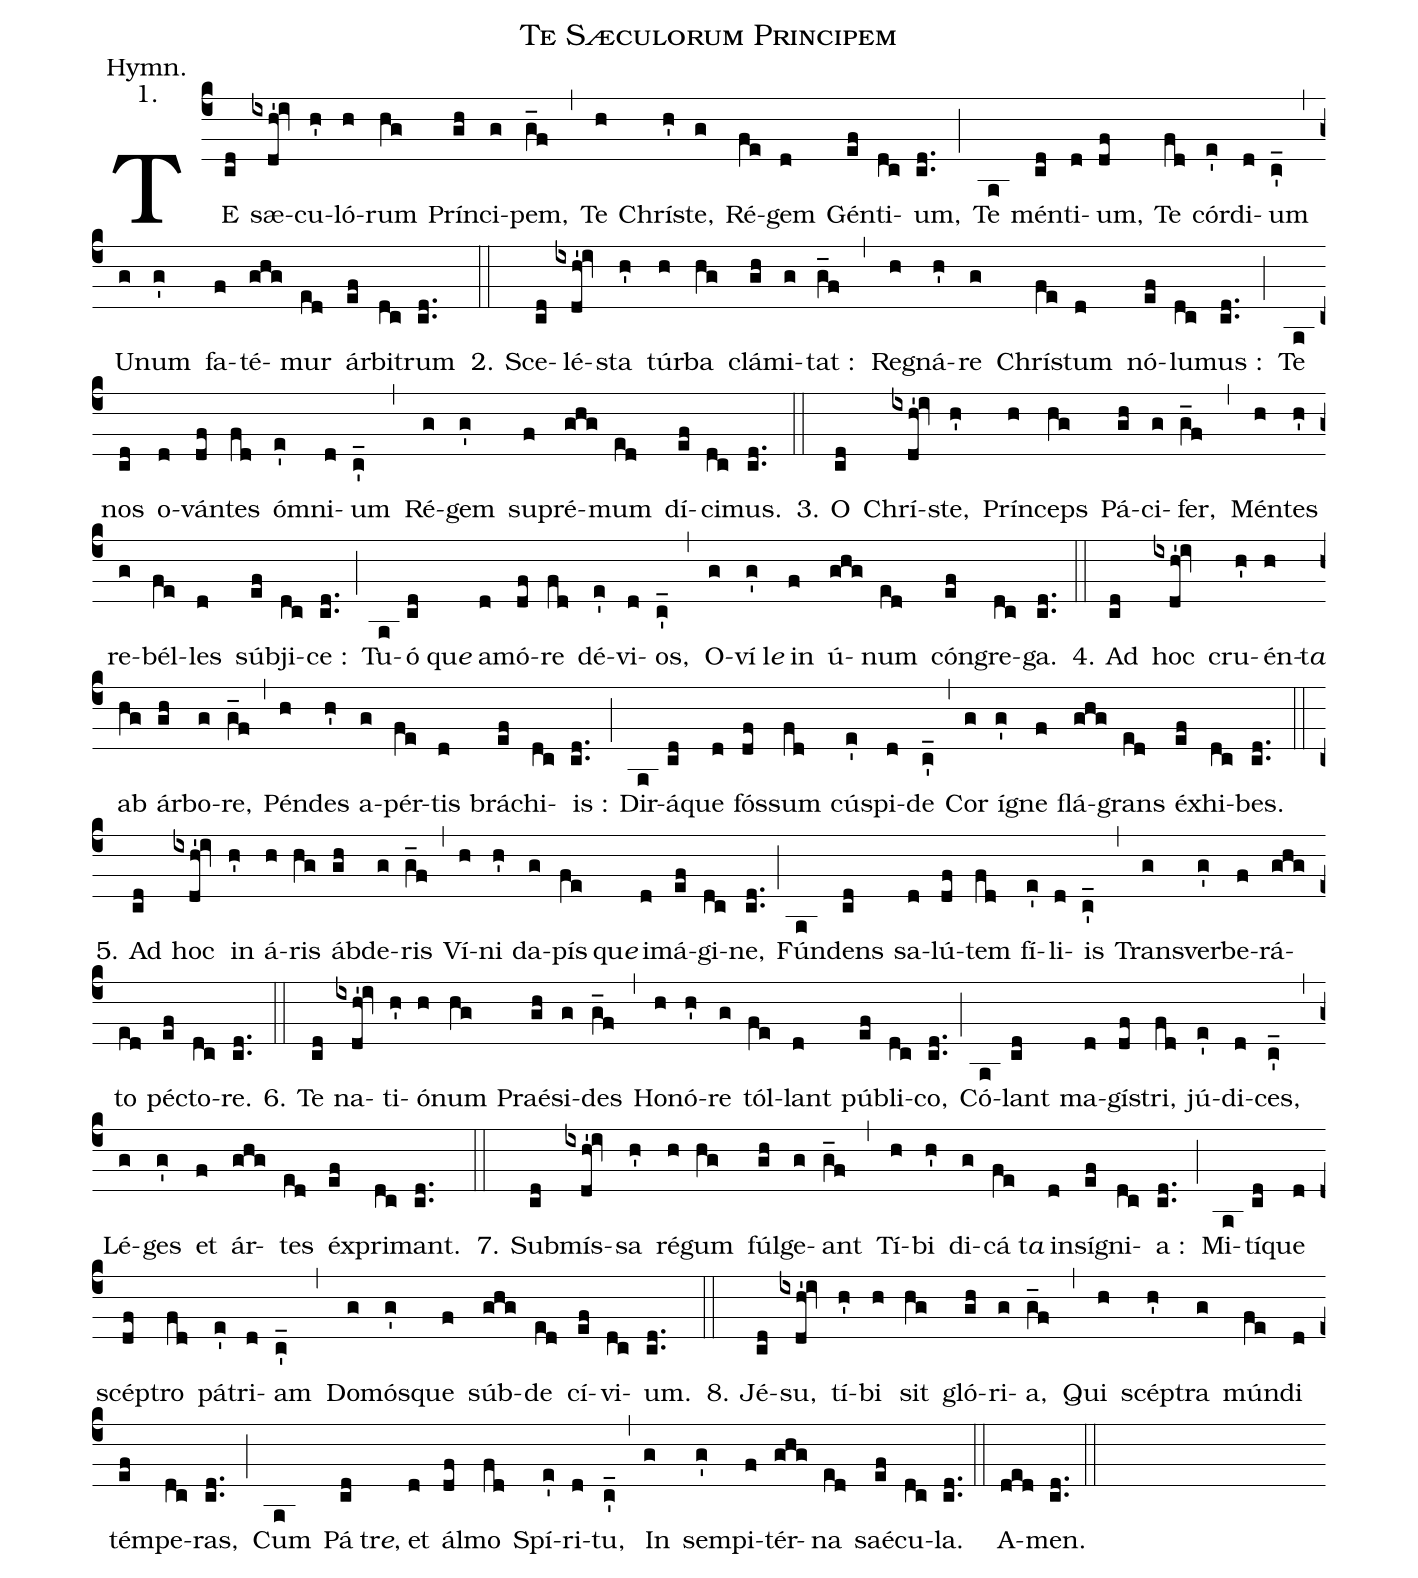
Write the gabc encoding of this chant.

name: Te Sæculorum Principem;
office-part: Hymn for Christ the King;
mode: 1;
annotation: Hymn.;
annotation: 1.;
%%
% The syntax in this part is called gabc. Please refer to http://home.gna.org/gregorio/gabc/#basis

(c4)TE(cd) sæ(ixdh'!iv)cu(h')ló(h)rum(hg) Prín(gh)ci(g)pem,(g_f) (,)
Te(h) Chrí(h')ste,(g) Ré(fe)gem(d) Gén(ef)ti(dc)um,(cd..) (;)
Te(a) mén(cd)ti(d)um,(df) Te(fd) cór(e')di(d)um(c'_) (,)
U(g)num(g') fa(f)té(ghg)mur(ed) ár(ef)bi(dc)trum(cd..) (::)

2. Sce(cd)lé(ixdh'!iv)sta(h') túr(h)ba(hg) clá(gh)mi(g)tat :(g_f) (,)
Re(h)gná(h')re(g) Chrí(fe)stum(d) nó(ef)lu(dc)mus :(cd..) (;)
Te(a) nos(cd) o(d)ván(df)tes(fd) óm(e')ni(d)um(c'_) (,)
Ré(g)gem(g') su(f)pré(ghg)mum(ed) dí(ef)ci(dc)mus.(cd..) (::)

3. O(cd) Chrí(ixdh'!iv)ste,(h') Prín(h)ceps(hg) Pá(gh)ci(g)fer,(g_f) (,)
Mén(h)tes(h') re(g)bél(fe)les(d) súb(ef)ji(dc)ce :(cd..) (;)
Tu(a)ó(cd)qu<i>e</i>() a(d)mó(df)re(fd) dé(e')vi(d)os,(c'_) (,)
O(g)ví(g')l<i>e</i>() in(f) ú(ghg)num(ed) cón(ef)gre(dc)ga.(cd..) (::)

4. Ad(cd) hoc(ixdh'!iv) cru(h')én(h)t<i>a</i>() ab(hg) ár(gh)bo(g)re,(g_f) (,)
Pén(h)des(h') a(g)pér(fe)tis(d) brá(ef)chi(dc)is :(cd..) (;)
Dir(a)á(cd)que(d) fós(df)sum(fd) cú(e')spi(d)de(c'_) (,)
Cor(g) í(g')gne(f) flá(ghg)grans(ed) éx(ef)hi(dc)bes.(cd..) (::)

5. Ad(cd) hoc(ixdh'!iv) in(h') á(h)ris(hg) áb(gh)de(g)ris(g_f) (,)
Ví(h)ni(h') da(g)pís(fe)qu<i>e</i>() i(d)má(ef)gi(dc)ne,(cd..) (;)
Fún(a)dens(cd) sa(d)lú(df)tem(fd) fí(e')li(d)is(c'_) (,)
Trans(g)ver(g')be(f)rá(ghg)to(ed) pé(ef)cto(dc)re.(cd..) (::)

6. Te(cd) na(ixdh'!iv)ti(h')ó(h)num(hg) Praé(gh)si(g)des(g_f) (,) Ho(h)nó(h')re(g) tól(fe)lant(d) pú(ef)bli(dc)co,(cd..) (;)
Có(a)lant(cd) ma(d)gí(df)stri,(fd) jú(e')di(d)ces,(c'_) (,)
Lé(g)ges(g') et(f) ár(ghg)tes(ed) éx(ef)pri(dc)mant.(cd..) (::)

7. Sub(cd)mís(ixdh'!iv)sa(h') ré(h)gum(hg) fúl(gh)ge(g)ant(g_f) (,)
Tí(h)bi(h') di(g)cá(fe)t<i>a</i>() in(d)sí(ef)gni(dc)a :(cd..) (;)
Mi(a)tí(cd)que(d) scép(df)tro(fd) pá(e')tri(d)am(c'_) (,)
Do(g)mós(g')que(f) súb(ghg)de(ed) cí(ef)vi(dc)um.(cd..) (::)

8. Jé(cd)su,(ixdh'!iv) tí(h')bi(h) sit(hg) gló(gh)ri(g)a,(g_f) (,)
Qui(h) scép(h')tra(g) mún(fe)di(d) tém(ef)pe(dc)ras,(cd..) (;)
Cum(a) Pá(cd)tr<i>e</i>,() et(d) ál(df)mo(fd) Spí(e')ri(d)tu,(c'_) (,)
In(g) sem(g')pi(f)tér(ghg)na(ed) saé(ef)cu(dc)la.(cd..) (::)

A(ded)men.(cd..) (::)
